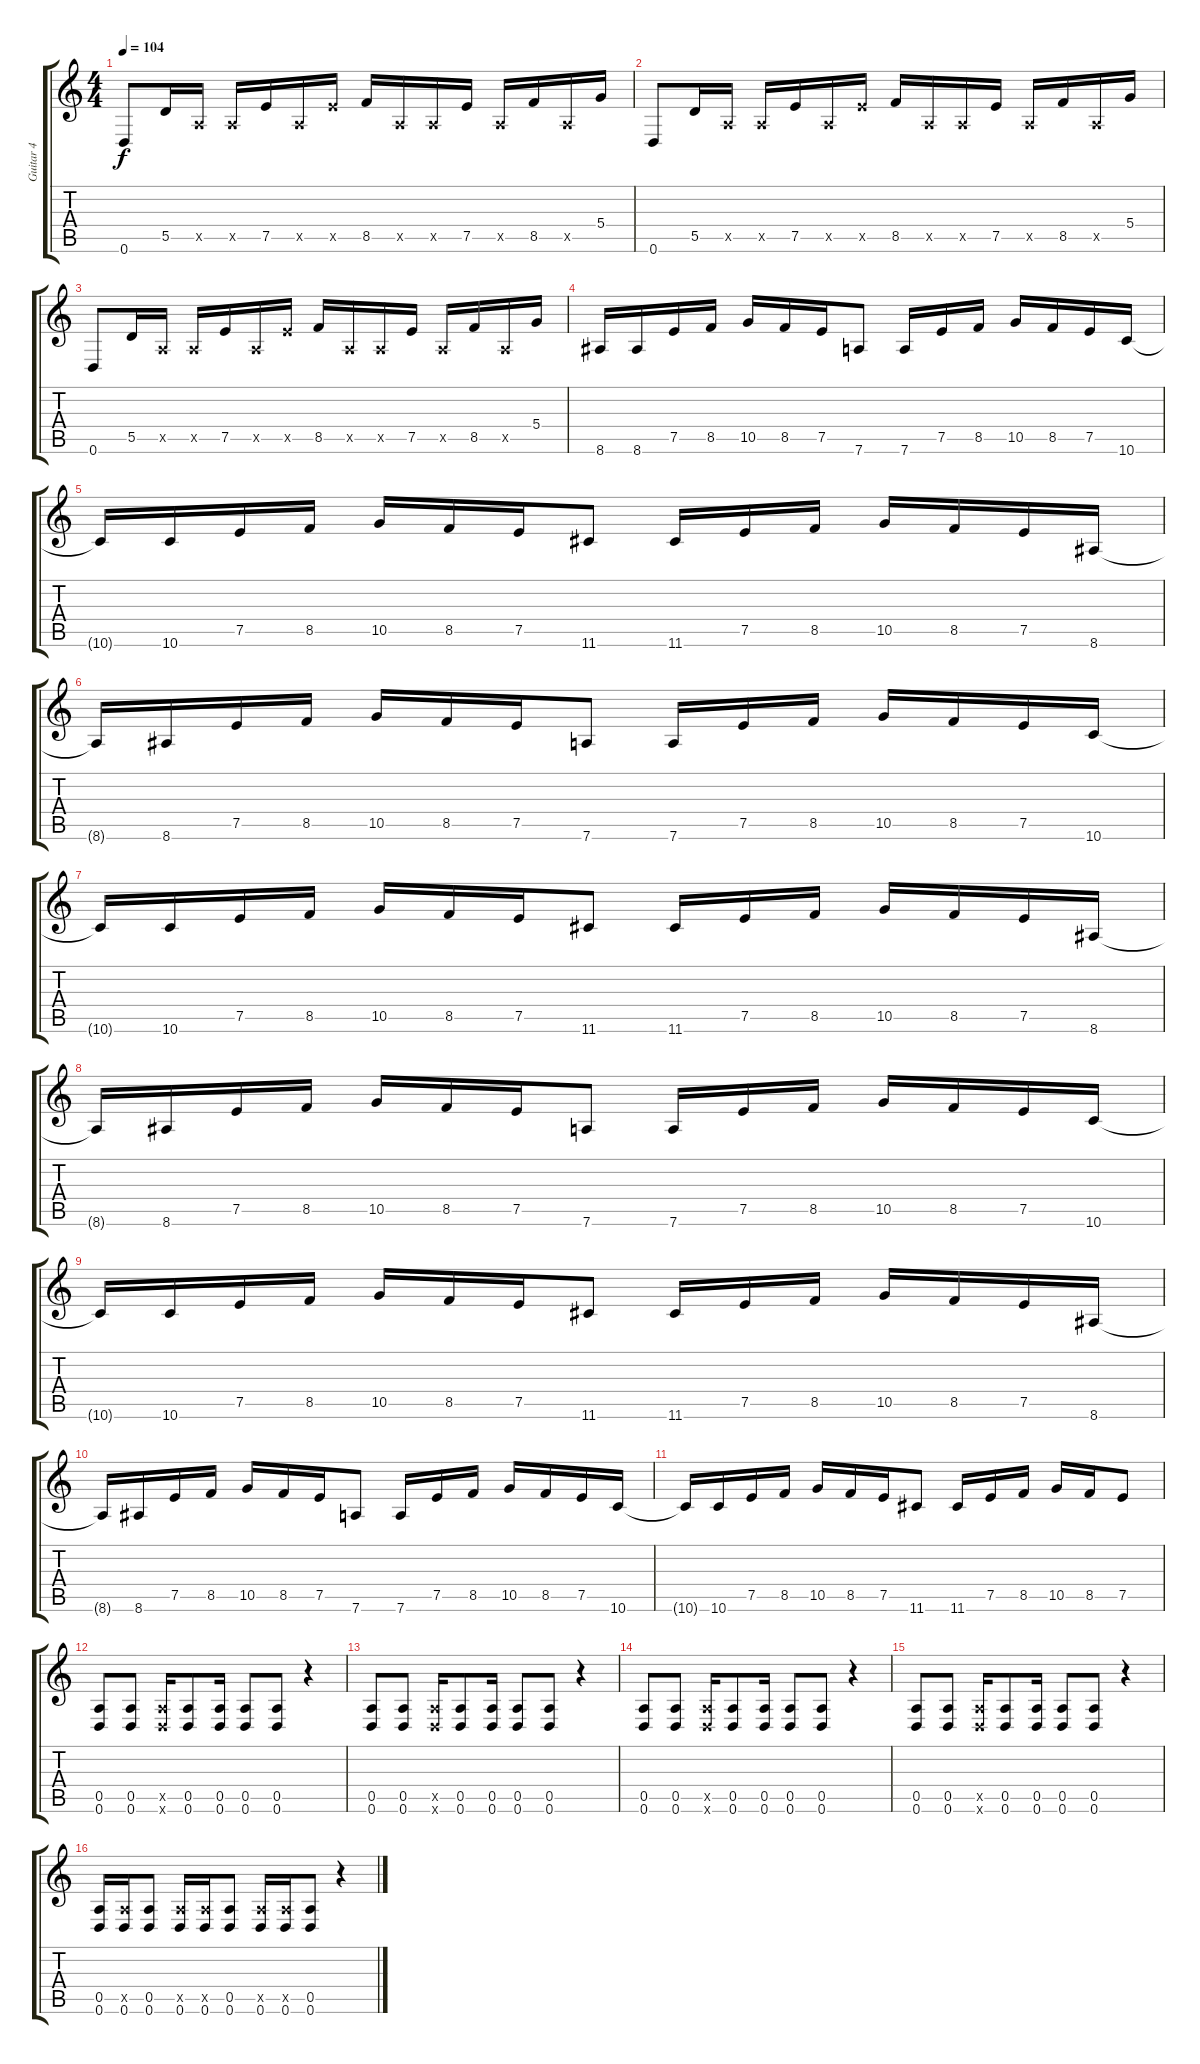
\track ("Guitar 4" "Guitar 4") {instrument overdrivenguitar}
\staff {score tabs}
\tuning (E4 B3 G3 D3 A2 D2) {hide}
\ts (4 4)
\tempo 104
\clef g2
\ks c
0.6.8{dy f} 5.5.16 0.5{x}.16 0.5{x}.16 7.5.16 0.5{x}.16 7.5{x}.16 8.5.16 0.5{x}.16 0.5{x}.16 7.5.16 0.5{x}.16 8.5.16 0.5{x}.16 5.4.16 |
0.6.8 5.5.16 0.5{x}.16 0.5{x}.16 7.5.16 0.5{x}.16 7.5{x}.16 8.5.16 0.5{x}.16 0.5{x}.16 7.5.16 0.5{x}.16 8.5.16 0.5{x}.16 5.4.16 |
0.6.8 5.5.16 0.5{x}.16 0.5{x}.16 7.5.16 0.5{x}.16 7.5{x}.16 8.5.16 0.5{x}.16 0.5{x}.16 7.5.16 0.5{x}.16 8.5.16 0.5{x}.16 5.4.16 |
8.6.16 8.6.16 7.5.16 8.5.16 10.5.16 8.5.16 7.5.16 7.6.8 7.6.16 7.5.16 8.5.16 10.5.16 8.5.16 7.5.16 10.6.16 |
10.6{t}.16 10.6.16 7.5.16 8.5.16 10.5.16 8.5.16 7.5.16 11.6.8 11.6.16 7.5.16 8.5.16 10.5.16 8.5.16 7.5.16 8.6.16 |
8.6{t}.16 8.6.16 7.5.16 8.5.16 10.5.16 8.5.16 7.5.16 7.6.8 7.6.16 7.5.16 8.5.16 10.5.16 8.5.16 7.5.16 10.6.16 |
10.6{t}.16 10.6.16 7.5.16 8.5.16 10.5.16 8.5.16 7.5.16 11.6.8 11.6.16 7.5.16 8.5.16 10.5.16 8.5.16 7.5.16 8.6.16 |
8.6{t}.16 8.6.16 7.5.16 8.5.16 10.5.16 8.5.16 7.5.16 7.6.8 7.6.16 7.5.16 8.5.16 10.5.16 8.5.16 7.5.16 10.6.16 |
10.6{t}.16 10.6.16 7.5.16 8.5.16 10.5.16 8.5.16 7.5.16 11.6.8 11.6.16 7.5.16 8.5.16 10.5.16 8.5.16 7.5.16 8.6.16 |
8.6{t}.16 8.6.16 7.5.16 8.5.16 10.5.16 8.5.16 7.5.16 7.6.8 7.6.16 7.5.16 8.5.16 10.5.16 8.5.16 7.5.16 10.6.16 |
10.6{t}.16 10.6.16 7.5.16 8.5.16 10.5.16 8.5.16 7.5.16 11.6.8 11.6.16 7.5.16 8.5.16 10.5.16 8.5.16 7.5.8 |
(0.5 0.6).8{volume 16} (0.5 0.6).8 (0.5{x} 0.6{x}).16 (0.5 0.6).8 (0.5 0.6).16 (0.5 0.6).8 (0.5 0.6).8 r.4 |
(0.5 0.6).8 (0.5 0.6).8 (0.5{x} 0.6{x}).16 (0.5 0.6).8 (0.5 0.6).16 (0.5 0.6).8 (0.5 0.6).8 r.4 |
(0.5 0.6).8 (0.5 0.6).8 (0.5{x} 0.6{x}).16 (0.5 0.6).8 (0.5 0.6).16 (0.5 0.6).8 (0.5 0.6).8 r.4 |
(0.5 0.6).8 (0.5 0.6).8 (0.5{x} 0.6{x}).16 (0.5 0.6).8 (0.5 0.6).16 (0.5 0.6).8 (0.5 0.6).8 r.4 |
(0.5 0.6).16 (0.5{x} 0.6).16 (0.5 0.6).8 (0.5{x} 0.6).16 (0.5{x} 0.6).16 (0.5 0.6).8 (0.5{x} 0.6).16 (0.5{x} 0.6).16 (0.5 0.6).8 r.4
